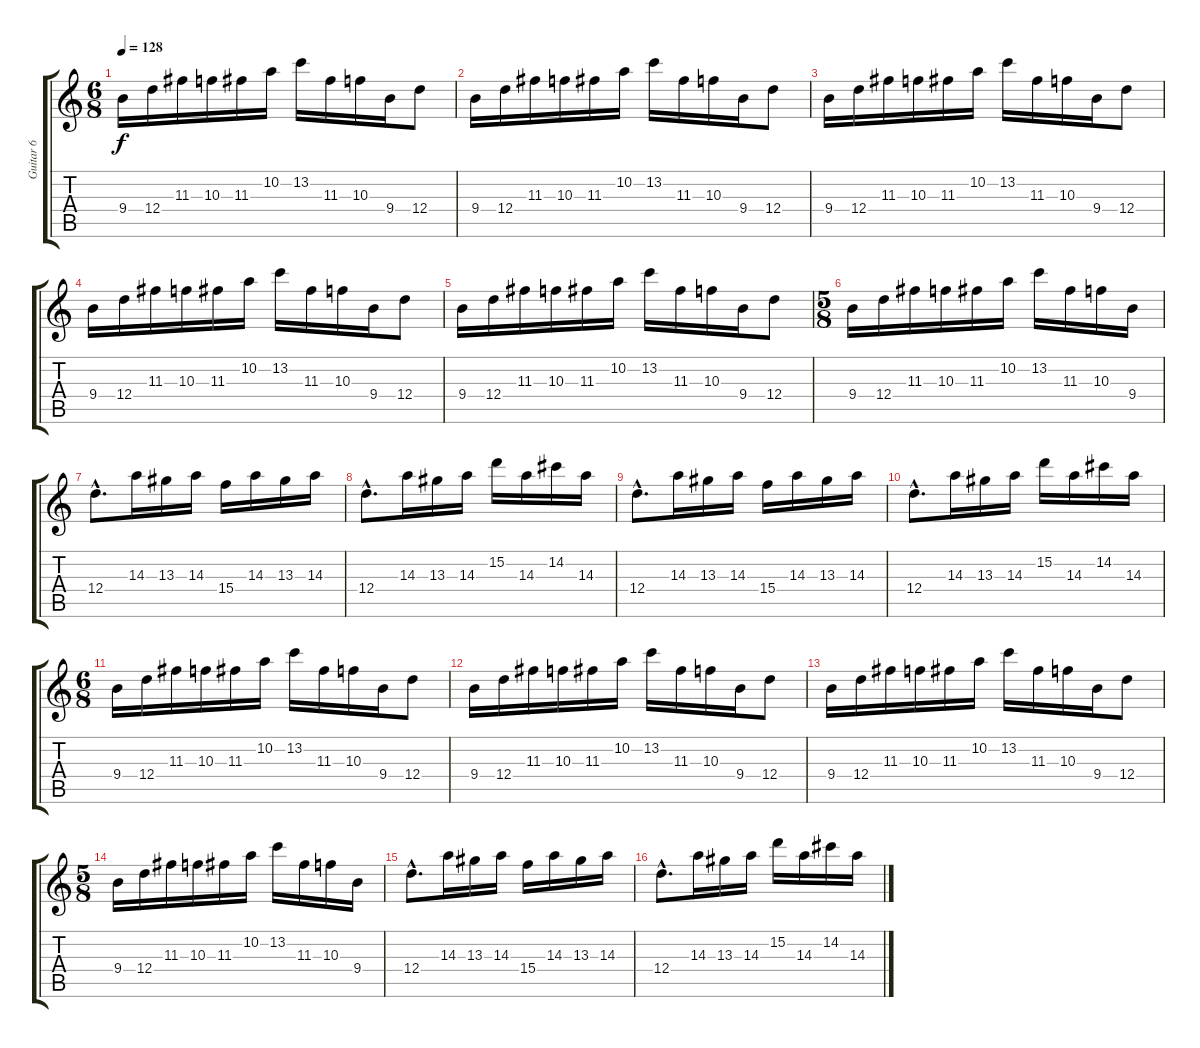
\track ("Guitar 6" "Guitar 6") {instrument distortionguitar}
\staff {score tabs}
\tuning (E4 B3 G3 D3 A2 E2) {hide}
\ts (6 8)
\tempo 128
\clef g2
\ks c
9.4.16{dy f} 12.4.16 11.3.16 10.3.16 11.3.16 10.2.16 13.2.16 11.3.16 10.3.16 9.4.16 12.4.8 |
9.4.16 12.4.16 11.3.16 10.3.16 11.3.16 10.2.16 13.2.16 11.3.16 10.3.16 9.4.16 12.4.8 |
9.4.16 12.4.16 11.3.16 10.3.16 11.3.16 10.2.16 13.2.16 11.3.16 10.3.16 9.4.16 12.4.8 |
9.4.16 12.4.16 11.3.16 10.3.16 11.3.16 10.2.16 13.2.16 11.3.16 10.3.16 9.4.16 12.4.8 |
9.4.16 12.4.16 11.3.16 10.3.16 11.3.16 10.2.16 13.2.16 11.3.16 10.3.16 9.4.16 12.4.8 |
\ts (5 8)
9.4.16 12.4.16 11.3.16 10.3.16 11.3.16 10.2.16 13.2.16 11.3.16 10.3.16 9.4.16 |
12.4{hac}.8{d} 14.3.16 13.3.16 14.3.16 15.4.16 14.3.16 13.3.16 14.3.16 |
12.4{hac}.8{d} 14.3.16 13.3.16 14.3.16 15.2.16 14.3.16 14.2.16 14.3.16 |
12.4{hac}.8{d} 14.3.16 13.3.16 14.3.16 15.4.16 14.3.16 13.3.16 14.3.16 |
12.4{hac}.8{d} 14.3.16 13.3.16 14.3.16 15.2.16 14.3.16 14.2.16 14.3.16 |
\ts (6 8)
9.4.16 12.4.16 11.3.16 10.3.16 11.3.16 10.2.16 13.2.16 11.3.16 10.3.16 9.4.16 12.4.8 |
9.4.16 12.4.16 11.3.16 10.3.16 11.3.16 10.2.16 13.2.16 11.3.16 10.3.16 9.4.16 12.4.8 |
9.4.16 12.4.16 11.3.16 10.3.16 11.3.16 10.2.16 13.2.16 11.3.16 10.3.16 9.4.16 12.4.8 |
\ts (5 8)
9.4.16 12.4.16 11.3.16 10.3.16 11.3.16 10.2.16 13.2.16 11.3.16 10.3.16 9.4.16 |
12.4{hac}.8{d} 14.3.16 13.3.16 14.3.16 15.4.16 14.3.16 13.3.16 14.3.16 |
12.4{hac}.8{d} 14.3.16 13.3.16 14.3.16 15.2.16 14.3.16 14.2.16 14.3.16
